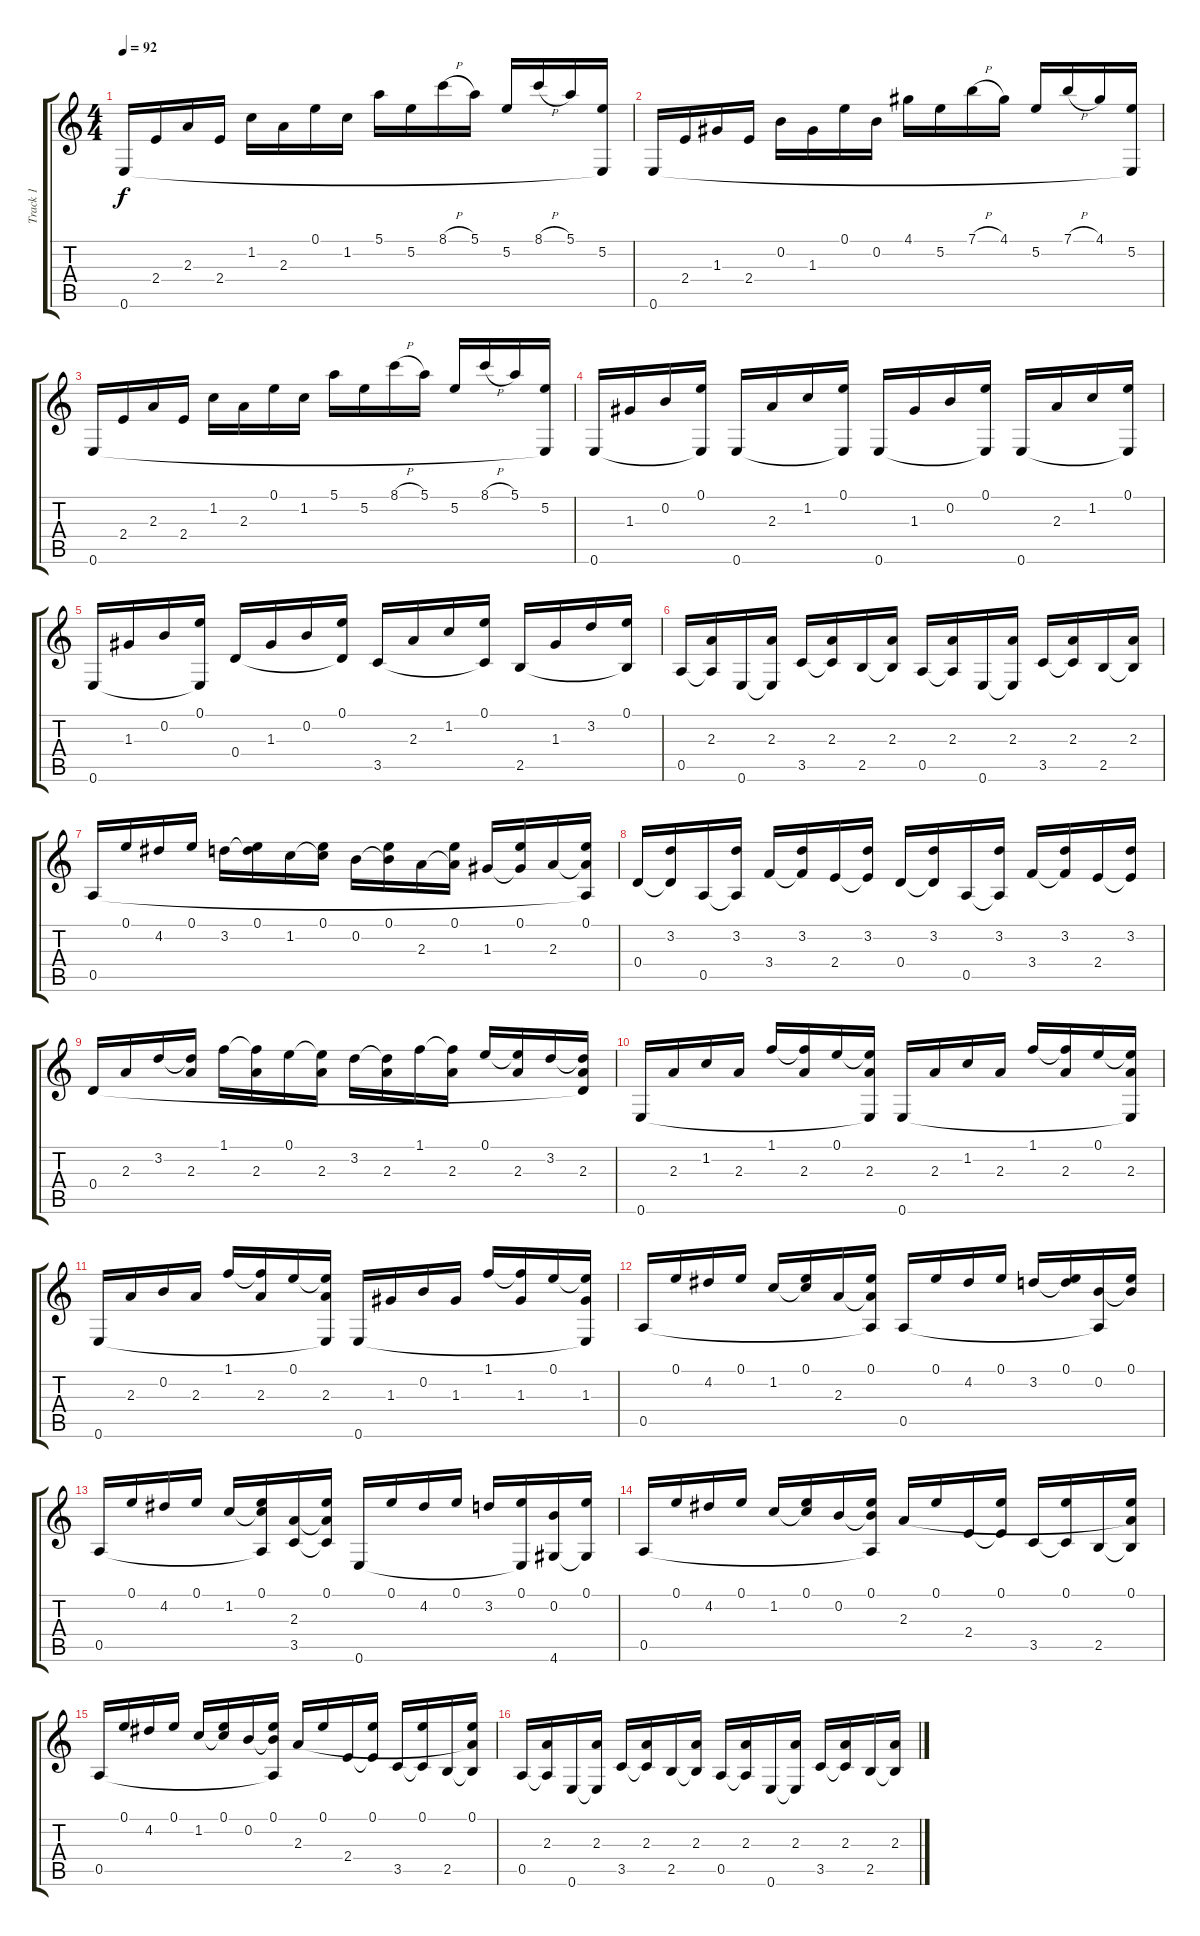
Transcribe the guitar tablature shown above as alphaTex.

\track ("Track 1" "Track 1") {instrument acousticguitarnylon}
\staff {score tabs}
\tuning (E4 B3 G3 D3 A2 E2) {hide}
\ts (4 4)
\tempo 92
\clef g2
\ks c
0.6.16{dy f} 2.4.16 2.3.16 2.4.16 1.2.16 2.3.16 0.1.16 1.2.16 5.1.16 5.2.16 8.1{h}.16 5.1.16 5.2.16 8.1{h}.16 5.1.16 (5.2 0.6{t}).16 |
0.6.16 2.4.16 1.3.16 2.4.16 0.2.16 1.3.16 0.1.16 0.2.16 4.1.16 5.2.16 7.1{h}.16 4.1.16 5.2.16 7.1{h}.16 4.1.16 (5.2 0.6{t}).16 |
0.6.16 2.4.16 2.3.16 2.4.16 1.2.16 2.3.16 0.1.16 1.2.16 5.1.16 5.2.16 8.1{h}.16 5.1.16 5.2.16 8.1{h}.16 5.1.16 (5.2 0.6{t}).16 |
0.6.16 1.3.16 0.2.16 (0.1 0.6{t}).16 0.6.16 2.3.16 1.2.16 (0.1 0.6{t}).16 0.6.16 1.3.16 0.2.16 (0.1 0.6{t}).16 0.6.16 2.3.16 1.2.16 (0.1 0.6{t}).16 |
0.6.16 1.3.16 0.2.16 (0.1 0.6{t}).16 0.4.16 1.3.16 0.2.16 (0.1 0.4{t}).16 3.5.16 2.3.16 1.2.16 (0.1 3.5{t}).16 2.5.16 1.3.16 3.2.16 (0.1 2.5{t}).16 |
0.5.16 (2.3 0.5{t}).16 0.6.16 (2.3 0.6{t}).16 3.5.16 (2.3 3.5{t}).16 2.5.16 (2.3 2.5{t}).16 0.5.16 (2.3 0.5{t}).16 0.6.16 (2.3 0.6{t}).16 3.5.16 (2.3 3.5{t}).16 2.5.16 (2.3 2.5{t}).16 |
0.5.16 0.1.16 4.2.16 0.1.16 3.2.16 (0.1 3.2{t}).16 1.2.16 (0.1 1.2{t}).16 0.2.16 (0.1 0.2{t}).16 2.3.16 (0.1 2.3{t}).16 1.3.16 (0.1 1.3{t}).16 2.3.16 (0.1 2.3{t} 0.5{t}).16 |
0.4.16 (3.2 0.4{t}).16 0.5.16 (3.2 0.5{t}).16 3.4.16 (3.2 3.4{t}).16 2.4.16 (3.2 2.4{t}).16 0.4.16 (3.2 0.4{t}).16 0.5.16 (3.2 0.5{t}).16 3.4.16 (3.2 3.4{t}).16 2.4.16 (3.2 2.4{t}).16 |
0.4.16 2.3.16 3.2.16 (3.2{t} 2.3).16 1.1.16 (1.1{t} 2.3).16 0.1.16 (0.1{t} 2.3).16 3.2.16 (3.2{t} 2.3).16 1.1.16 (1.1{t} 2.3).16 0.1.16 (0.1{t} 2.3).16 3.2.16 (3.2{t} 2.3 0.4{t}).16 |
0.6.16 2.3.16 1.2.16 2.3.16 1.1.16 (1.1{t} 2.3).16 0.1.16 (0.1{t} 2.3 0.6{t}).16 0.6.16 2.3.16 1.2.16 2.3.16 1.1.16 (1.1{t} 2.3).16 0.1.16 (0.1{t} 2.3 0.6{t}).16 |
0.6.16 2.3.16 0.2.16 2.3.16 1.1.16 (1.1{t} 2.3).16 0.1.16 (0.1{t} 2.3 0.6{t}).16 0.6.16 1.3.16 0.2.16 1.3.16 1.1.16 (1.1{t} 1.3).16 0.1.16 (0.1{t} 1.3 0.6{t}).16 |
0.5.16 0.1.16 4.2.16 0.1.16 1.2.16 (0.1 1.2{t}).16 2.3.16 (0.1 2.3{t} 0.5{t}).16 0.5.16 0.1.16 4.2.16 0.1.16 3.2.16 (0.1 3.2{t}).16 (0.2 0.5{t}).16 (0.1 0.2{t}).16 |
0.5.16 0.1.16 4.2.16 0.1.16 1.2.16 (0.1 1.2{t} 0.5{t}).16 (2.3 3.5).16 (0.1 2.3{t} 3.5{t}).16 0.6.16 0.1.16 4.2.16 0.1.16 3.2.16 (0.1 0.6{t}).16 (0.2 4.6).16 (0.1 4.6{t}).16 |
0.5.16 0.1.16 4.2.16 0.1.16 1.2.16 (0.1 1.2{t}).16 0.2.16 (0.1 0.2{t} 0.5{t}).16 2.3.16 0.1.16 2.4.16 (0.1 2.4{t}).16 3.5.16 (0.1 3.5{t}).16 2.5.16 (0.1 2.3{t} 2.5{t}).16 |
0.5.16 0.1.16 4.2.16 0.1.16 1.2.16 (0.1 1.2{t}).16 0.2.16 (0.1 0.2{t} 0.5{t}).16 2.3.16 0.1.16 2.4.16 (0.1 2.4{t}).16 3.5.16 (0.1 3.5{t}).16 2.5.16 (0.1 2.3{t} 2.5{t}).16 |
0.5.16 (2.3 0.5{t}).16 0.6.16 (2.3 0.6{t}).16 3.5.16 (2.3 3.5{t}).16 2.5.16 (2.3 2.5{t}).16 0.5.16 (2.3 0.5{t}).16 0.6.16 (2.3 0.6{t}).16 3.5.16 (2.3 3.5{t}).16 2.5.16 (2.3 2.5{t}).16
